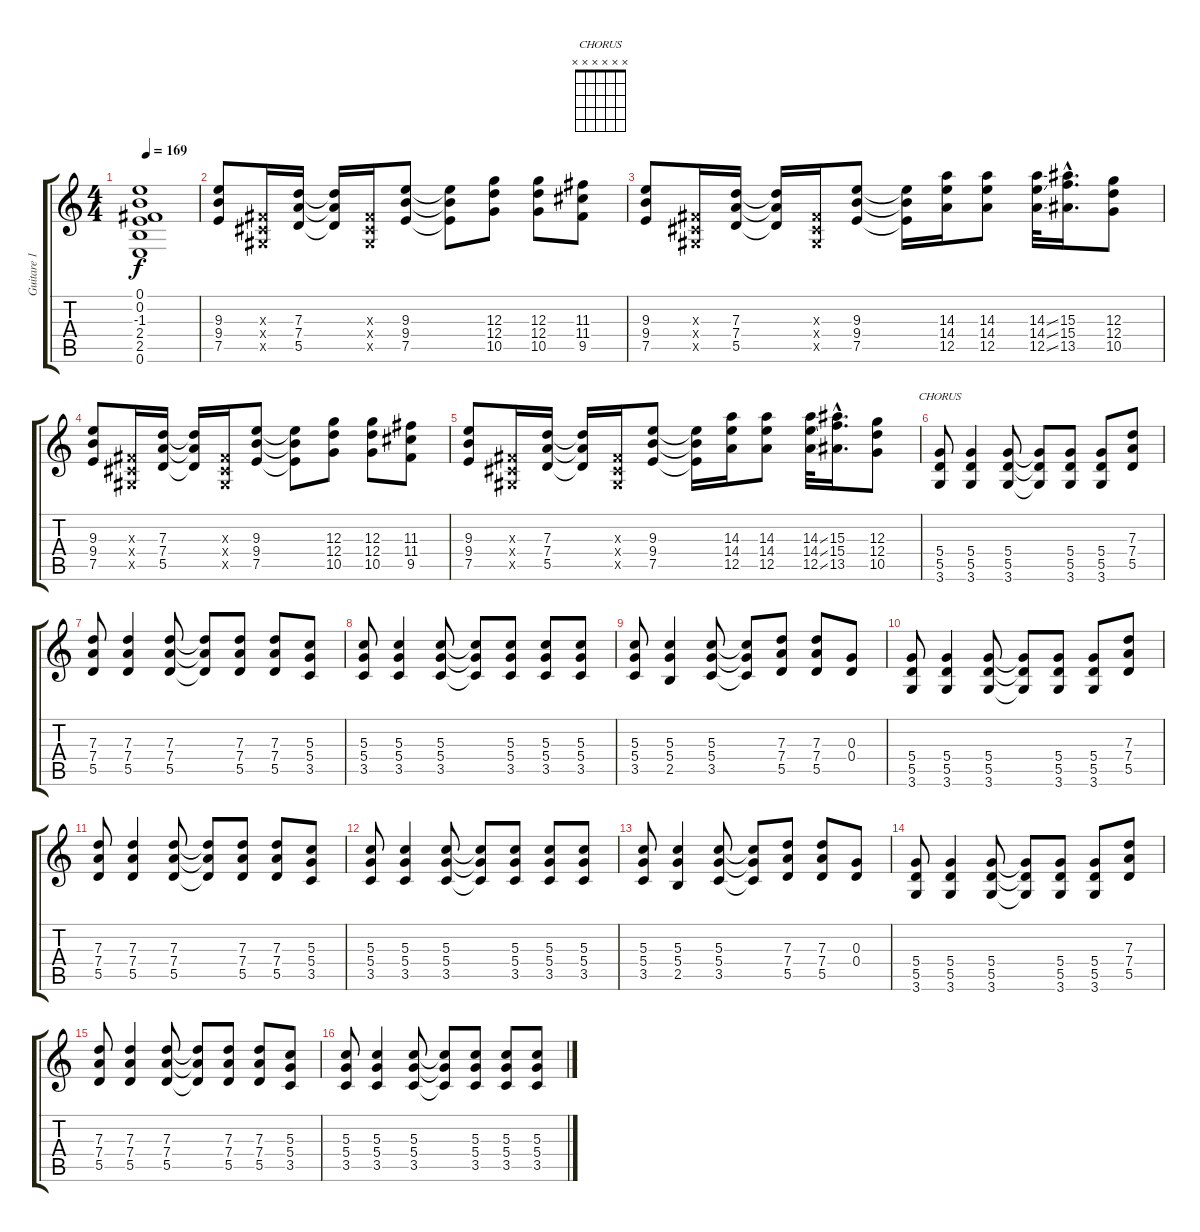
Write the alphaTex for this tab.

\track ("Guitare 1" "Guitare 1") {instrument distortionguitar}
\staff {score tabs}
\tuning (E4 B3 G3 D3 A2 E2) {hide}
\chord ("CHORUS" x x x x x x)
\ts (4 4)
\tempo 169
\clef g2
\ks c
(0.1{t} 0.2{t} -1.3{t} 2.4{t} 2.5{t} 0.6{t}).1{dy f} |
(9.3 9.4 7.5).8 (-1.3{x} -1.4{x} -1.5{x}).16 (7.3 7.4 5.5).16 (7.3{t} 7.4{t} 5.5{t}).16 (-1.3{x} -1.4{x} -1.5{x}).16 (9.3 9.4 7.5).8 (9.3{t} 9.4{t} 7.5{t}).8 (12.3 12.4 10.5).8 (12.3 12.4 10.5).8 (11.3 11.4 9.5).8 |
(9.3 9.4 7.5).8 (-1.3{x} -1.4{x} -1.5{x}).16 (7.3 7.4 5.5).16 (7.3{t} 7.4{t} 5.5{t}).16 (-1.3{x} -1.4{x} -1.5{x}).16 (9.3 9.4 7.5).8 (9.3{t} 9.4{t} 7.5{t}).16 (14.3 14.4 12.5).16 (14.3 14.4 12.5).8 (14.3{ss} 14.4{ss} 12.5{ss}).32 (15.3{hac} 15.4{hac} 13.5{hac}).16{d} (12.3 12.4 10.5).8 |
(9.3 9.4 7.5).8 (-1.3{x} -1.4{x} -1.5{x}).16 (7.3 7.4 5.5).16 (7.3{t} 7.4{t} 5.5{t}).16 (-1.3{x} -1.4{x} -1.5{x}).16 (9.3 9.4 7.5).8 (9.3{t} 9.4{t} 7.5{t}).8 (12.3 12.4 10.5).8 (12.3 12.4 10.5).8 (11.3 11.4 9.5).8 |
(9.3 9.4 7.5).8 (-1.3{x} -1.4{x} -1.5{x}).16 (7.3 7.4 5.5).16 (7.3{t} 7.4{t} 5.5{t}).16 (-1.3{x} -1.4{x} -1.5{x}).16 (9.3 9.4 7.5).8 (9.3{t} 9.4{t} 7.5{t}).16 (14.3 14.4 12.5).16 (14.3 14.4 12.5).8 (14.3{ss} 14.4{ss} 12.5{ss}).32 (15.3{hac} 15.4{hac} 13.5{hac}).16{d} (12.3 12.4 10.5).8 |
(5.4 5.5 3.6).8{ch "CHORUS"} (5.4 5.5 3.6).4 (5.4 5.5 3.6).8 (5.4{t} 5.5{t} 3.6{t}).8 (5.4 5.5 3.6).8 (5.4 5.5 3.6).8 (7.3 7.4 5.5).8 |
(7.3 7.4 5.5).8 (7.3 7.4 5.5).4 (7.3 7.4 5.5).8 (7.3{t} 7.4{t} 5.5{t}).8 (7.3 7.4 5.5).8 (7.3 7.4 5.5).8 (5.3 5.4 3.5).8 |
(5.3 5.4 3.5).8 (5.3 5.4 3.5).4 (5.3 5.4 3.5).8 (5.3{t} 5.4{t} 3.5{t}).8 (5.3 5.4 3.5).8 (5.3 5.4 3.5).8 (5.3 5.4 3.5).8 |
(5.3 5.4 3.5).8 (5.3 5.4 2.5).4 (5.3 5.4 3.5).8 (5.3{t} 5.4{t} 3.5{t}).8 (7.3 7.4 5.5).8 (7.3 7.4 5.5).8 (0.3 0.4).8 |
(5.4 5.5 3.6).8 (5.4 5.5 3.6).4 (5.4 5.5 3.6).8 (5.4{t} 5.5{t} 3.6{t}).8 (5.4 5.5 3.6).8 (5.4 5.5 3.6).8 (7.3 7.4 5.5).8 |
(7.3 7.4 5.5).8 (7.3 7.4 5.5).4 (7.3 7.4 5.5).8 (7.3{t} 7.4{t} 5.5{t}).8 (7.3 7.4 5.5).8 (7.3 7.4 5.5).8 (5.3 5.4 3.5).8 |
(5.3 5.4 3.5).8 (5.3 5.4 3.5).4 (5.3 5.4 3.5).8 (5.3{t} 5.4{t} 3.5{t}).8 (5.3 5.4 3.5).8 (5.3 5.4 3.5).8 (5.3 5.4 3.5).8 |
(5.3 5.4 3.5).8 (5.3 5.4 2.5).4 (5.3 5.4 3.5).8 (5.3{t} 5.4{t} 3.5{t}).8 (7.3 7.4 5.5).8 (7.3 7.4 5.5).8 (0.3 0.4).8 |
(5.4 5.5 3.6).8 (5.4 5.5 3.6).4 (5.4 5.5 3.6).8 (5.4{t} 5.5{t} 3.6{t}).8 (5.4 5.5 3.6).8 (5.4 5.5 3.6).8 (7.3 7.4 5.5).8 |
(7.3 7.4 5.5).8 (7.3 7.4 5.5).4 (7.3 7.4 5.5).8 (7.3{t} 7.4{t} 5.5{t}).8 (7.3 7.4 5.5).8 (7.3 7.4 5.5).8 (5.3 5.4 3.5).8 |
(5.3 5.4 3.5).8 (5.3 5.4 3.5).4 (5.3 5.4 3.5).8 (5.3{t} 5.4{t} 3.5{t}).8 (5.3 5.4 3.5).8 (5.3 5.4 3.5).8 (5.3 5.4 3.5).8
